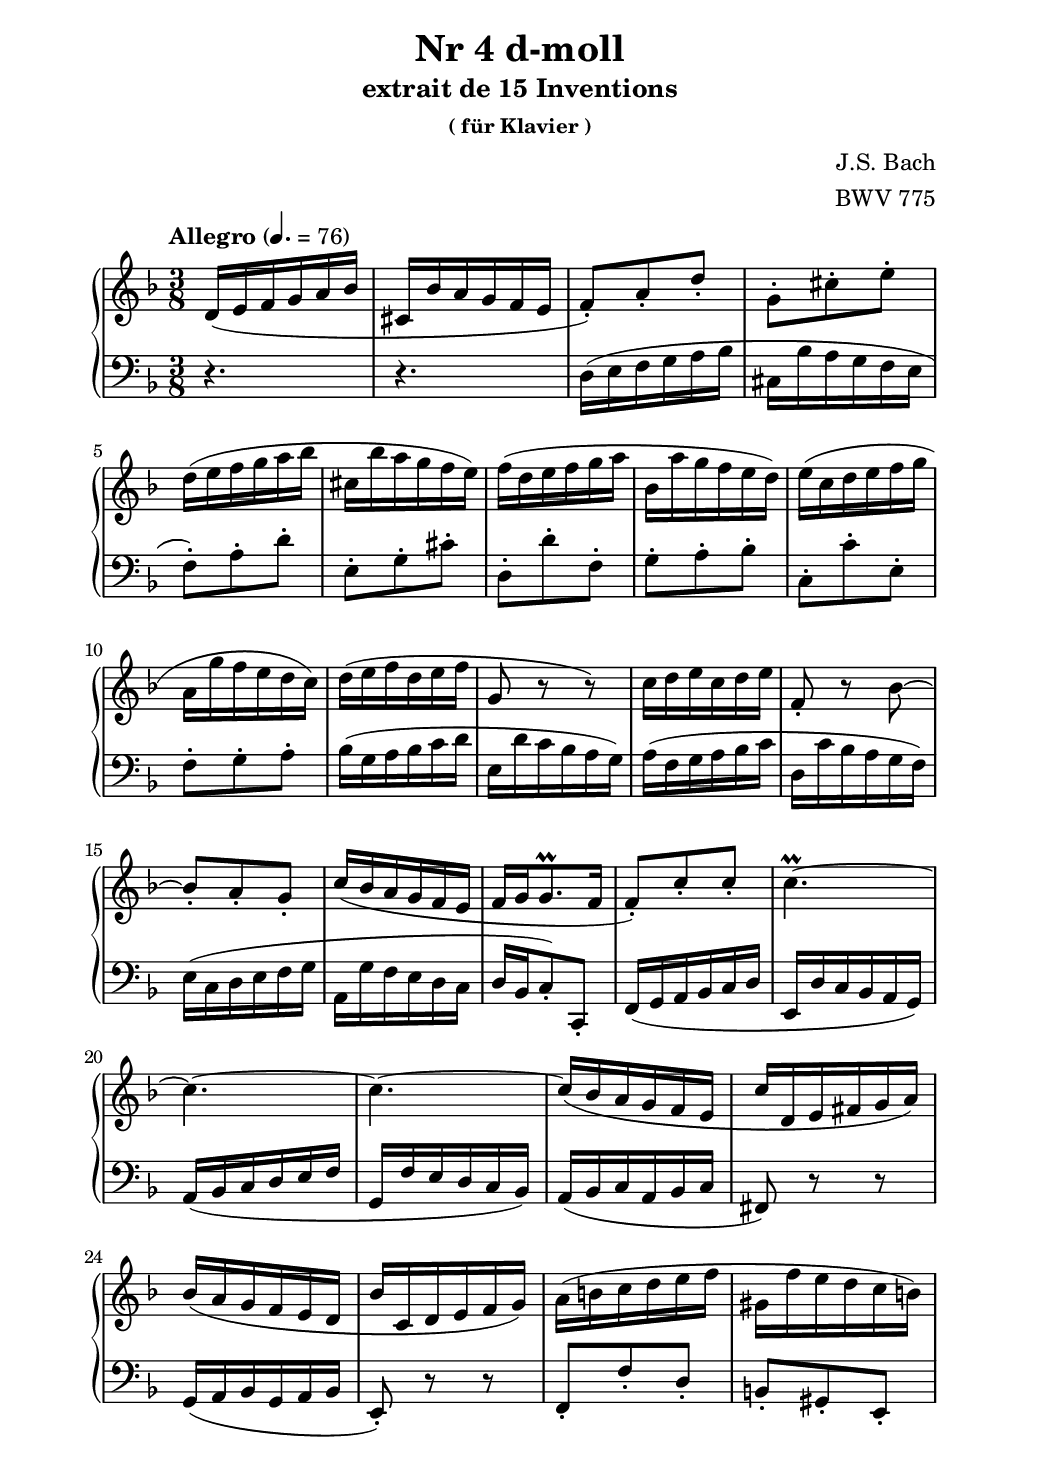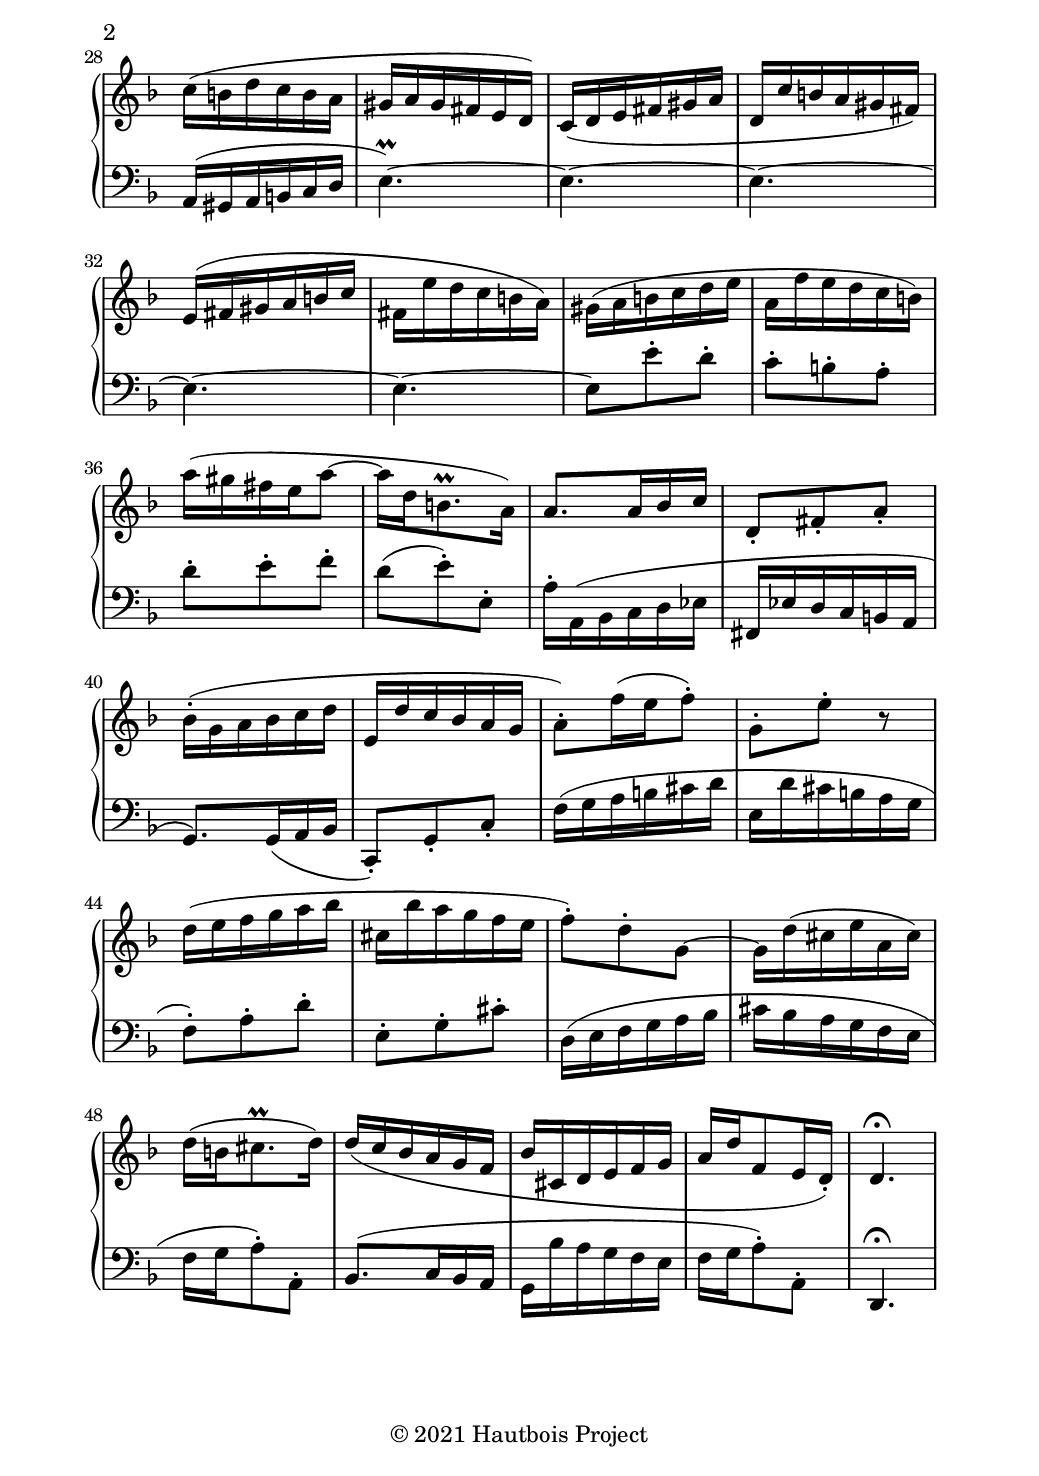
\version "2.23.5"
%% Generated by lilypond-book
%% Options: [exampleindent=10.16\mm,indent=0\mm,line-width=14.5\cm,noragged-right,papersize=a5,quote]
%\include "lilypond-book-preamble.ly"
\include "italiano.ly"

%****************************************************************
% Start cut-&-pastable-section

%****************************************************************

\paper {
  % Set paper
  #(set-paper-size "b5")
  indent = 0\mm
  line-width = 14.5\cm
  ragged-right = ##f
  line-width = #(- line-width (* mm 3.000000) (* mm 1))
}

\layout {
  
}

%*****************************************
%  Set Header
%*****************************************
\header {
  title = "Nr 4 d-moll"
  subtitle = "extrait de 15 Inventions"
  subsubtitle = "( für Klavier )"
  composer = "J.S. Bach"
  arranger = "BWV 775"
  %arranger = "Tzu'An Lee"
  %opus = ""
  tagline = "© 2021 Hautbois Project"
}

%*****************************************
% Start Voice
% Write the voices here
%*****************************************
MyMeter = \time 3/8
MyTempo = \tempo "Allegro" 4. = 76
MyKey = \key re \minor
PieceName = "Fuga 2 voci"

VoiceI = \relative {
  %bar 1 - 4
  re'16( mi fa sol la sib  
  dod, sib' la sol fa mi
  fa8\staccato) la\staccato re\staccato
  sol,\staccato dod\staccato mi\staccato
  
  %bar 5 - 8
  re16( mi fa sol la sib
  dod, sib' la sol fa mi)
  fa( re mi fa sol la
  sib, la' sol fa mi re)
  
  %bar 9 - 12
  mi( do re mi fa sol
  la, sol' fa mi re do)
  re( mi fa re mi fa
  sol,8 r8 r8)

  %bar 13 - 16
  do16 re mi do re mi
  fa,8\staccato r sib~
  sib\staccato la\staccato sol\staccato
  do16( sib la sol fa mi

  %bar 17 - 20
  fa sol sol8.\prall fa16
  fa8\staccato) do'\staccato do\staccato
  do4.~\prall
  do4.~

  %bar 21 - 24
  do4.~
  do16( sib la sol fa mi
  do' re, mi fad sol la)
  sib( la sol fa mi re

  %bar 25 - 28
  sib' do, re mi fa sol)
  la( si do re mi fa
  sold, fa' mi re do si)
  do( si re do si la

  %bar 29 - 32
  sold la sold fad mi re)
  do( re mi fad sold la 
  re, do' si la sold fad)
  mi( fad sold la si do

  %bar 33 - 36
  fad, mi' re do si la)
  sold( la si do re mi
  la, fa' mi re do si)
  la'( sold fad mi la8~

  %bar 37 - 40
  la16 re, si8.\prall la16)
  la8. la16 sib do
  re,8\staccato fad\staccato la\staccato
  sib16\staccato( sol la sib do re

  %bar 41 - 44
  mi, re' do sib la sol
  la8\staccato) fa'16( mi fa8\staccato)
  sol,\staccato mi'\staccato r
  re16( mi fa sol la sib 

  %bar 45 - 48
  dod, sib' la sol fa mi
  fa8\staccato) re\staccato sol,~
  sol16 re'( dod mi la, dod)
  re( si dod8.\prall re16)

  %bar 49 - 52
  re( do sib la sol fa
  sib dod, re mi fa sol
  la re fa,8 mi16 re\staccato)
  re4.\fermata

}


BassoI = \relative {
  %bar 1 - 4
  r4.
  r4.
  re16( mi fa sol la sib
  dod, sib' la sol fa mi
  
  %bar 5 - 8
  fa8\staccato) la\staccato re\staccato
  mi,\staccato sol\staccato dod\staccato
  re,\staccato re'\staccato fa,\staccato
  sol\staccato la\staccato sib\staccato

  %bar 9 - 12
  do,\staccato do'\staccato mi,\staccato
  fa\staccato sol\staccato la\staccato
  sib16( sol la sib do re
  mi, re' do sib la sol)

  %bar 13 - 16
  la( fa sol la sib do
  re, do' sib la sol fa)
  mi( do re mi fa sol
  la, sol' fa mi re do

  %bar 17 - 20
  re sib do8\staccato) do,\staccato
  fa16( sol la sib do re
  mi, re' do sib la sol)
  la( sib do re mi fa
  
  %bar 21 - 24
  sol, fa' mi re do sib)
  la( sib do la sib do
  fad,8) r8 r8
  sol16( la sib sol la sib

  %bar 25 - 28
  mi,8\staccato) r8 r8
  fa\staccato fa'\staccato re\staccato
  si\staccato sold\staccato mi\staccato
  la16( sold la si do re

  %bar 29 - 32
  mi4.~)\prall
  mi4.~
  mi4.~
  mi4.~

  %bar 33 - 36
  mi4.~
  mi8 mi'\staccato re\staccato
  do\staccato si\staccato la\staccato
  re\staccato mi\staccato fa\staccato

  %bar 37 - 40
  re( mi\staccato) mi,\staccato
  la16\staccato la,( sib do re mib
  fad, mib' re do si la
  sol8.) sol16( la sib

  %bar 41 - 44
  do,8\staccato) sol'\staccato do\staccato
  fa16( sol la si dod re
  mi, re' dod si la sol
  fa8\staccato) la\staccato re\staccato

  %bar 45 - 48
  mi,\staccato sol\staccato dod\staccato
  re,16( mi fa sol la sib
  dod sib la sol fa mi
  fa sol la8\staccato) la,\staccato

  %bar 49 - 52
  sib8.( do16 sib la
  sol sib' la sol fa mi
  fa sol la8\staccato) la,\staccato
  re,4.\fermata

}


%*****************************************
%  Start Score
%*****************************************

%\markup { \vspace #1 }
\score {
  \header {
    %piece = \PieceName
  }
  \new PianoStaff <<
    \new Staff { 
      \clef "treble" 
      \MyTempo
      \MyKey
      \MyMeter
        \VoiceI
    }
    \new Staff { 
      \clef "bass"
      \MyTempo
      \MyKey
      \MyMeter
        \BassoI
    }
  >>
}

